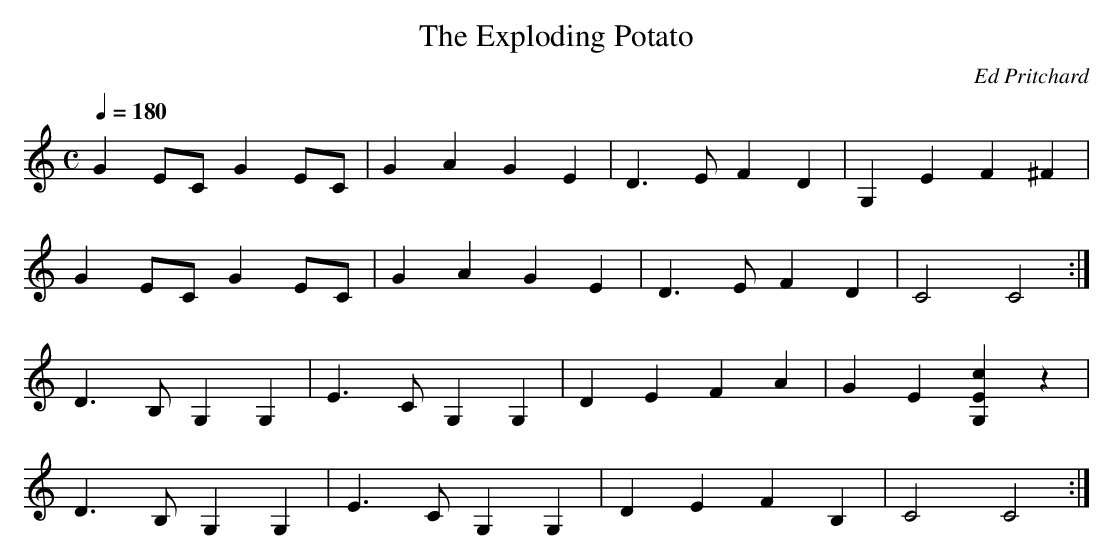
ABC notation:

X:1
T:Exploding Potato, The
C:Ed Pritchard
M:C
L:1/4
Q:1/4=180
K:Cmaj clef=treble
G E/2C/2 G E/2C/2 | G A G E | D>E F D | G, E F ^F |
G E/2C/2 G E/2C/2 | G A G E | D>E F D | C2 C2 :|
D>B, G, G, | E>C G, G, | D E F A | G E [cEG,] z |
D>B, G, G, | E>C G, G, | D E F B, | C2 C2 :|
